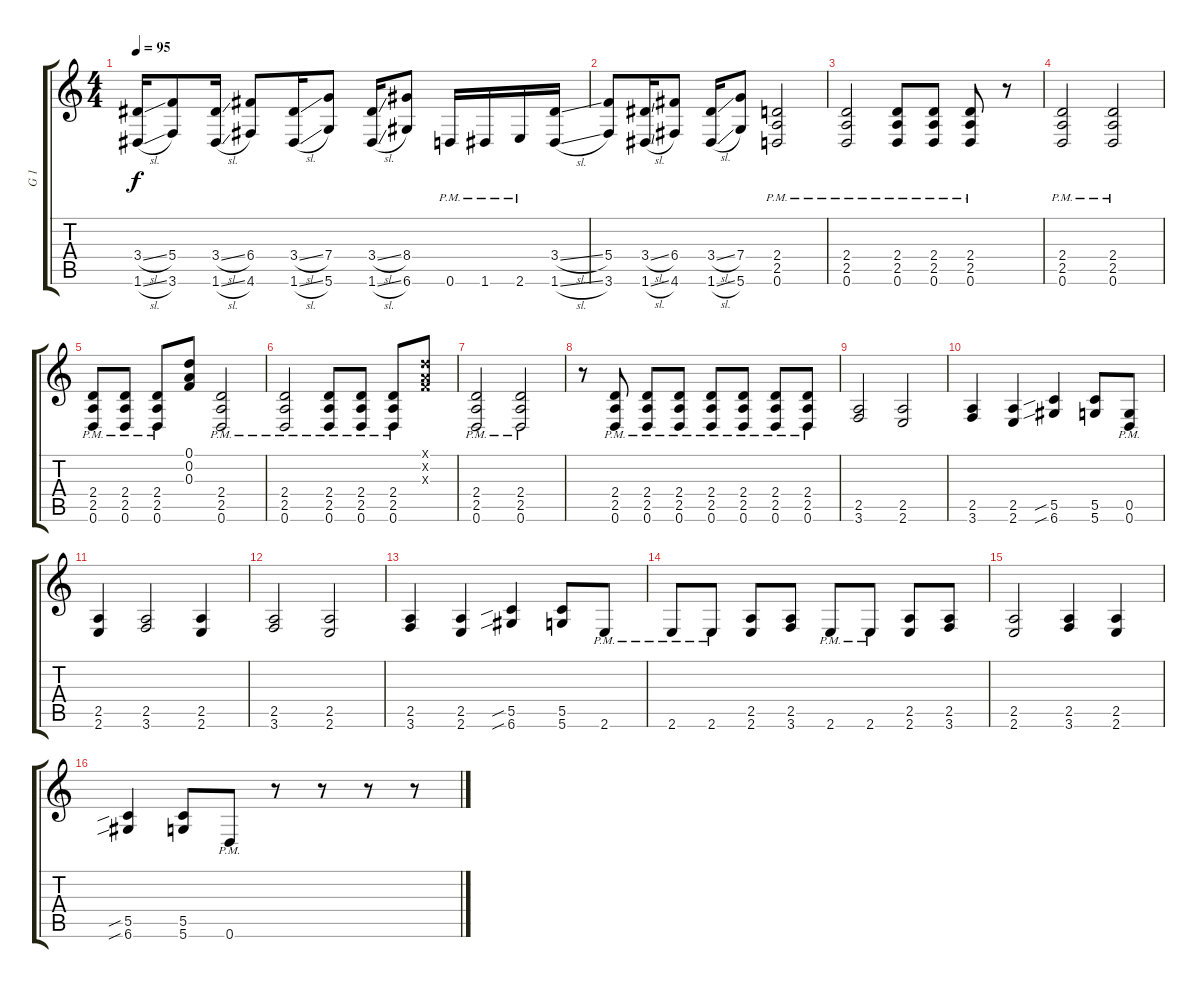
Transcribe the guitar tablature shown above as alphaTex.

\track ("G 1" "G 1") {instrument distortionguitar}
\staff {score tabs}
\tuning (D4 A3 F3 C3 G2 D2) {hide}
\ts (4 4)
\tempo 95
\clef g2
\ks c
(3.4{sl} 1.6{sl}).16{dy f} (5.4 3.6).8 (3.4{sl} 1.6{sl}).16 (6.4 4.6).8 (3.4{sl} 1.6{sl}).16 (7.4 5.6).8 (3.4{sl} 1.6{sl}).16 (8.4 6.6).8 0.6{pm}.16 1.6{pm}.16 2.6{pm}.16 (3.4{sl} 1.6{sl}).16 |
(5.4 3.6).8 (3.4{sl} 1.6{sl}).16 (6.4 4.6).8 (3.4{sl} 1.6{sl}).16 (7.4 5.6).8 (2.4{pm} 2.5{pm} 0.6{pm}).2 |
(2.4{pm} 2.5{pm} 0.6{pm}).2 (2.4{pm} 2.5{pm} 0.6{pm}).8 (2.4{pm} 2.5{pm} 0.6{pm}).8 (2.4{pm} 2.5{pm} 0.6{pm}).8 r.8 |
(2.4{pm} 2.5{pm} 0.6{pm}).2 (2.4{pm} 2.5{pm} 0.6{pm}).2 |
(2.4{pm} 2.5{pm} 0.6{pm}).8 (2.4{pm} 2.5{pm} 0.6{pm}).8 (2.4{pm} 2.5{pm} 0.6{pm}).8 (0.1 0.2 0.3).8 (2.4{pm} 2.5{pm} 0.6{pm}).2 |
(2.4{pm} 2.5{pm} 0.6{pm}).2 (2.4{pm} 2.5{pm} 0.6{pm}).8 (2.4{pm} 2.5{pm} 0.6{pm}).8 (2.4{pm} 2.5{pm} 0.6{pm}).8 (0.1{x} 0.2{x} 0.3{x}).8 |
(2.4{pm} 2.5{pm} 0.6{pm}).2 (2.4{pm} 2.5{pm} 0.6{pm}).2 |
r.8 (2.4{pm} 2.5{pm} 0.6{pm}).8 (2.4{pm} 2.5{pm} 0.6{pm}).8 (2.4{pm} 2.5{pm} 0.6{pm}).8 (2.4{pm} 2.5{pm} 0.6{pm}).8 (2.4{pm} 2.5{pm} 0.6{pm}).8 (2.4{pm} 2.5{pm} 0.6{pm}).8 (2.4{pm} 2.5{pm} 0.6{pm}).8 |
(2.5 3.6).2 (2.5 2.6).2 |
(2.5 3.6).4 (2.5 2.6).4 (5.5{sib} 6.6{sib}).4 (5.5 5.6).8 (0.5{pm} 0.6{pm}).8 |
(2.5 2.6).4 (2.5 3.6).2 (2.5 2.6).4 |
(2.5 3.6).2 (2.5 2.6).2 |
(2.5 3.6).4 (2.5 2.6).4 (5.5{sib} 6.6{sib}).4 (5.5 5.6).8 2.6{pm}.8 |
2.6{pm}.8 2.6{pm}.8 (2.5 2.6).8 (2.5 3.6).8 2.6{pm}.8 2.6{pm}.8 (2.5 2.6).8 (2.5 3.6).8 |
(2.5 2.6).2 (2.5 3.6).4 (2.5 2.6).4 |
(5.5{sib} 6.6{sib}).4 (5.5 5.6).8 0.6{pm}.8 r.8 r.8 r.8 r.8
